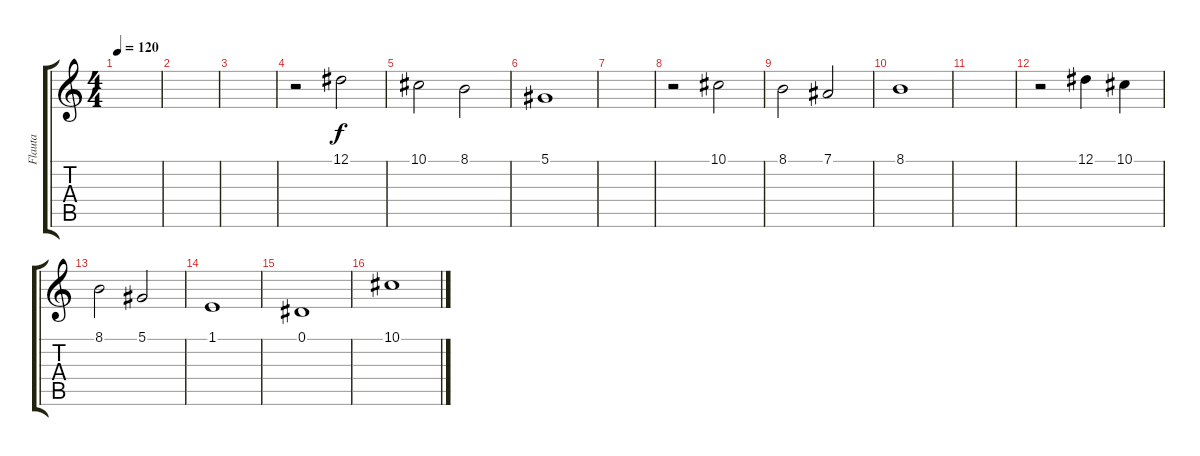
\track ("Flauta " "Flauta ") {instrument flute}
\staff {score tabs}
\tuning (Eb4 Bb3 Gb3 Db3 Ab2 Eb2) {hide}
\ts (4 4)
\tempo 120
\clef g2
\ks c
|
|
|
r.2 12.1.2 |
10.1.2 8.1.2 |
5.1.1 |
|
r.2 10.1.2 |
8.1.2 7.1.2 |
8.1.1 |
|
r.2 12.1.4 10.1.4 |
8.1.2 5.1.2 |
1.1.1 |
0.1.1 |
10.1.1
